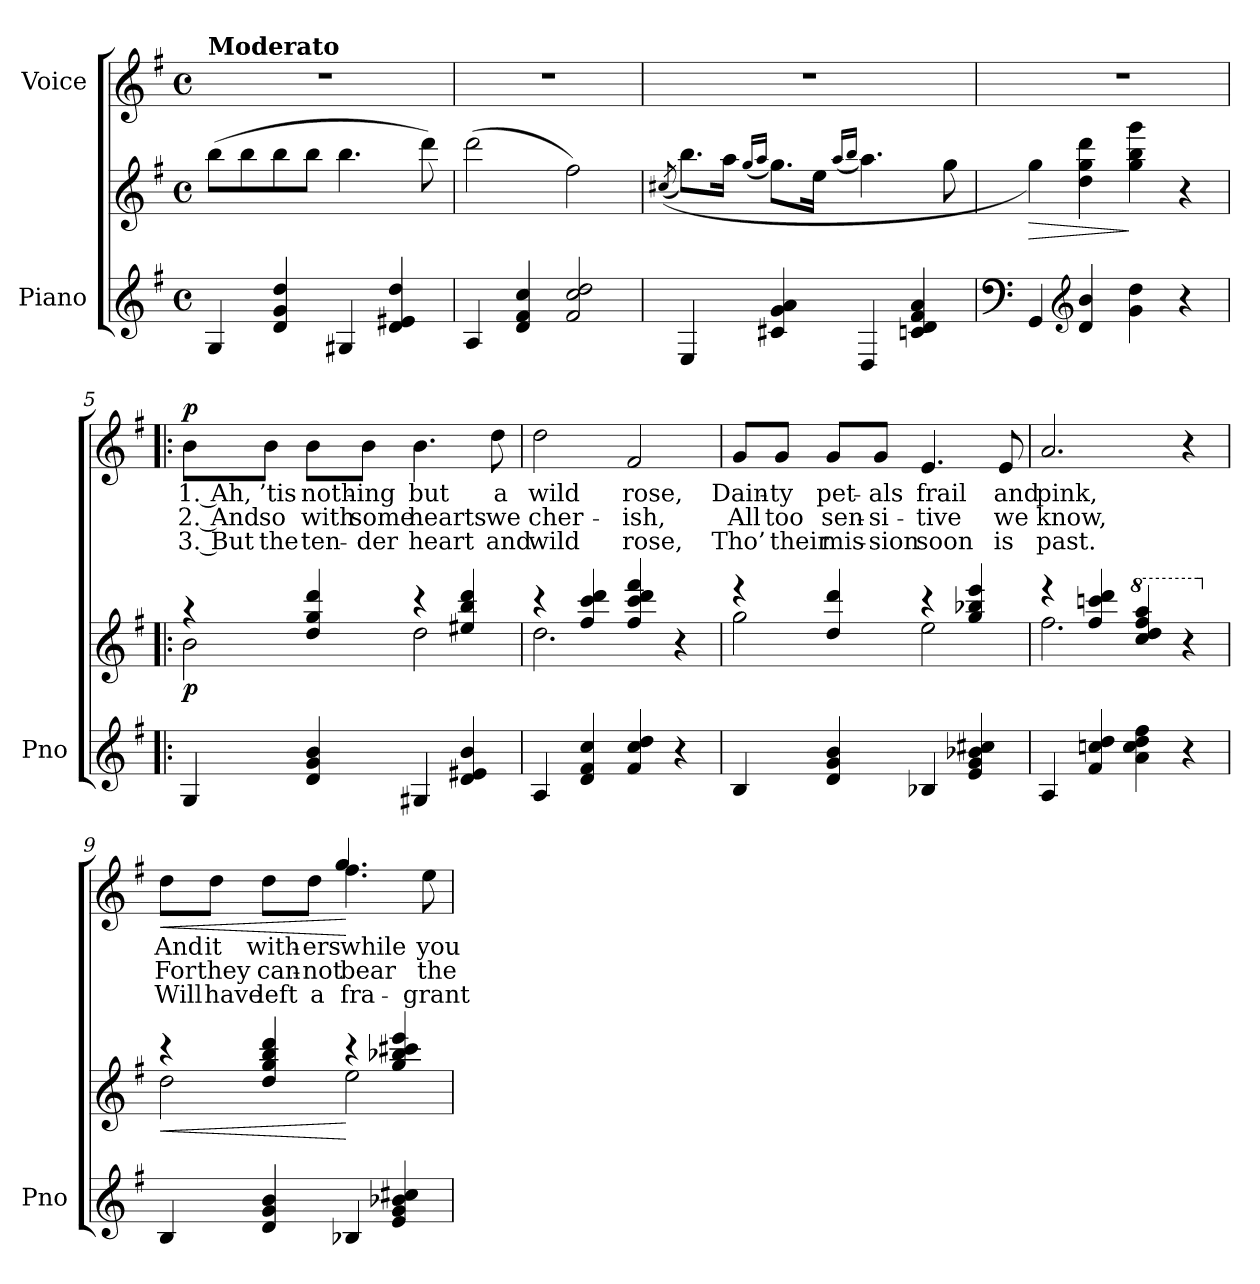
**kern	**kern	**dynam	**kern	**text	**text	**text	**dynam
*part2	*part2	*part2	*part1	*part1	*part1	*part1	*part1
*staff3	*staff2	*staff2/3	*staff1	*staff1	*staff1	*staff1	*staff1
*I"Piano	*	*	*I"Voice	*	*	*	*
*I'Pno	*	*	*	*	*	*	*
*clefG2	*clefG2	*	*clefG2	*	*	*	*
*k[f#]	*k[f#]	*	*k[f#]	*	*	*	*
*M4/4	*M4/4	*	*M4/4	*	*	*	*
*met(c)	*met(c)	*	*met(c)	*	*	*	*
=1	=1	=1	=1	=1	=1	=1	=1
!	!	!	!LO:TX:a:B:t=Moderato	!	!	!	!
!	!	!LO:DY:b	!	!	!	!	!
!	!	!LO:DY:n=1:b	!	!	!	!	!
4G/	(8bb\L	pp other-dynamics	1r	.	.	.	.
.	8bb\	.	.	.	.	.	.
4d/ 4g/ 4dd/	8bb\	.	.	.	.	.	.
.	8bb\J	.	.	.	.	.	.
4G#X/	4.bb\	.	.	.	.	.	.
4d/ 4e#X/ 4dd/	.	.	.	.	.	.	.
.	8ddd\)	.	.	.	.	.	.
=2	=2	=2	=2	=2	=2	=2	=2
4A/	(2ddd\	.	1r	.	.	.	.
4d/ 4f#/ 4cc/	.	.	.	.	.	.	.
2f#/ 2cc/ 2dd/	2ff#\)	.	.	.	.	.	.
=3	=3	=3	=3	=3	=3	=3	=3
.	((>8qcc#X/	.	.	.	.	.	.
4E/	8.bb\L)	.	1r	.	.	.	.
.	16aa\Jk	.	.	.	.	.	.
.	(16qgg/LL	.	.	.	.	.	.
.	16qaa/JJ	.	.	.	.	.	.
4c#X/ 4g/ 4a/	8.gg\L)	.	.	.	.	.	.
.	16ee\Jk	.	.	.	.	.	.
.	(16qaa/LL	.	.	.	.	.	.
.	16qbb/JJ	.	.	.	.	.	.
4D/	4.aa\)	.	.	.	.	.	.
4cn/ 4d/ 4f#/ 4a/	.	.	.	.	.	.	.
.	8gg\	.	.	.	.	.	.
=4	=4	=4	=4	=4	=4	=4	=4
*clefF4	*	*	*	*	*	*	*
!	!	!LO:HP:b	!	!	!	!	!
4GG/	4gg\)	>	1r	.	.	.	.
*clefG2	*	*	*	*	*	*	*
4d/ 4b/	4dd\ 4gg\ 4ddd\	.	.	.	.	.	.
4g\ 4dd\	4gg\ 4bb\ 4ggg\	]	.	.	.	.	.
4r	4r	.	.	.	.	.	.
=5!|:	=5!|:	=5!|:	=5!|:	=5!|:	=5!|:	=5!|:	=5!|:
*	*^	*	*	*	*	*	*
!	!	!	!LO:DY:b	!	!	!	!	!LO:DY:a
4G/	4r	2b\	p	8b\L	1. Ah,	2. And	3. But	p
.	.	.	.	8b\J	’tis	so	the	.
4d/ 4g/ 4b/	4dd/ 4gg/ 4ddd/	.	.	8b\L	noth-	with	ten-	.
.	.	.	.	8b\J	-ing	some	-der	.
4G#X/	4r	2dd\	.	4.b\	but	hearts	heart	.
4d/ 4e#X/ 4b/	4ee#X/ 4bb/ 4ddd/	.	.	.	.	.	.	.
.	.	.	.	8dd\	a	we	and	.
=6	=6	=6	=6	=6	=6	=6	=6	=6
4A/	4r	2.dd\	.	2dd\	wild	cher-	wild	.
4d/ 4f#/ 4cc/	4ff#/ 4ccc/ 4ddd/	.	.	.	.	.	.	.
4f#/ 4cc/ 4dd/	4ff#/ 4ccc/ 4ddd/ 4fff#/	.	.	2f#/	rose,	-ish,	rose,	.
4r	4r	4ryy	.	.	.	.	.	.
=7	=7	=7	=7	=7	=7	=7	=7	=7
4B/	4r	2gg\	.	8g/L	Dain-	All	Tho’	.
.	.	.	.	8g/J	-ty	too	their	.
4d/ 4g/ 4b/	4dd/ 4ddd/	.	.	8g/L	pet-	sen-	mis-	.
.	.	.	.	8g/J	-als	-si-	-sion	.
4B-X/	4r	2ee\	.	4.e/	frail	-tive	soon	.
4e/ 4g/ 4b-X/ 4cc#X/	4gg/ 4bb-X/ 4eee/	.	.	.	.	.	.	.
.	.	.	.	8e/	and	we	is	.
=8	=8	=8	=8	=8	=8	=8	=8	=8
4A/	4r	2.ff#\	.	2.a/	pink,	know,	past.	.
4f#/ 4ccn/ 4dd/	4ff#/ 4cccn/ 4ddd/	.	.	.	.	.	.	.
*	*8va	*	*	*	*	*	*	*
4a\ 4cc\ 4dd\ 4ff#\	4ccc/ 4ddd/ 4fff#/ 4aaa/	.	.	.	.	.	.	.
4r	4r	4ryy	.	4r	.	.	.	.
=9	=9	=9	=9	=9	=9	=9	=9	=9
*	*X8va	*	*	*	*	*	*	*
!	!	!	!LO:HP:b	!	!	!	!	!LO:HP:b
*	*	*	*	*^	*	*	*	*
4B/	4r	2dd\	<	8dd\L	2ryy	And	For	Will	<
.	.	.	.	8dd\J	.	it	they	have	.
4d/ 4g/ 4b/	4dd/ 4gg/ 4bb/ 4ddd/	.	.	8dd\L	.	with-	can-	left	.
.	.	.	.	8dd\J	.	-ers	-not	a	.
4B-X/	4r	2ee\	[	4.ff#\	4.gg/	while	bear	fra-	[
4e/ 4g/ 4b-X/ 4cc#X/	4gg/ 4bb-X/ 4ccc#X/ 4eee/	.	.	.	.	.	.	.	.
.	.	.	.	8ee\	8ryy	you	the	-grant	.
*	*v	*v	*	*	*	*	*	*	*
*	*	*	*v	*v	*	*	*	*
=	=	=	=	=	=	=	=
*-	*-	*-	*-	*-	*-	*-	*-
